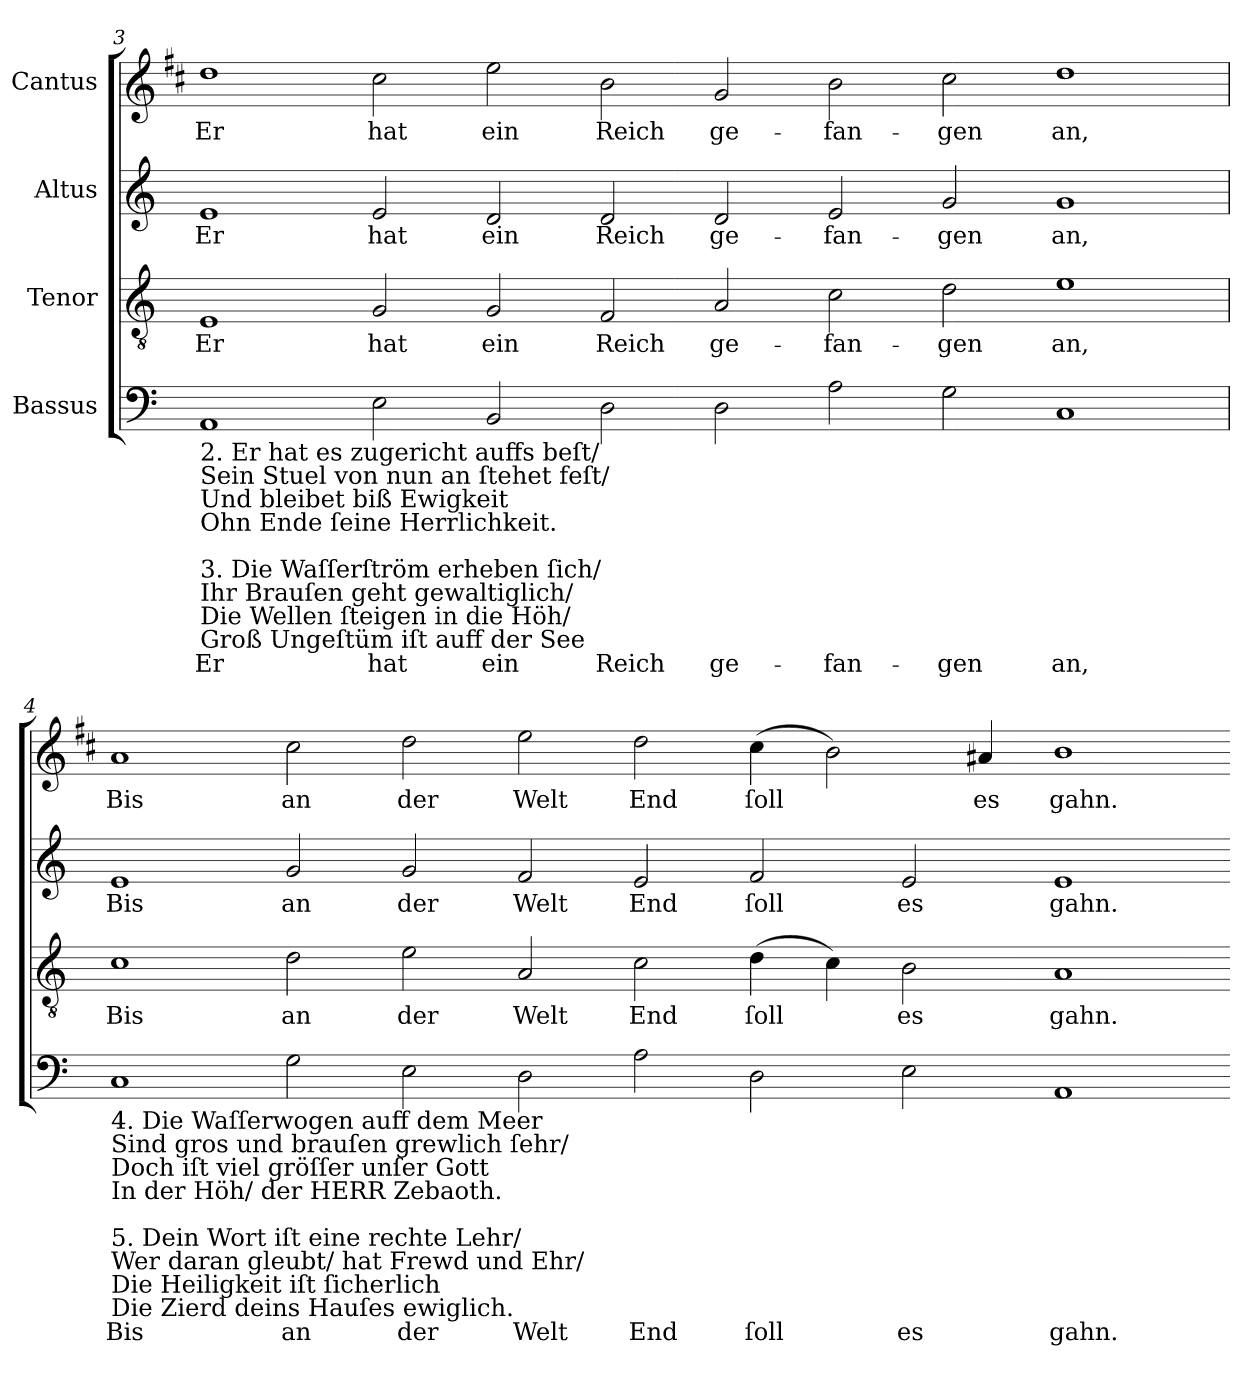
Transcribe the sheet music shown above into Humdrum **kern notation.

**kern	**text	**kern	**text	**kern	**text	**kern	**text
*part4	*part4	*part3	*part3	*part2	*part2	*part1	*part1
*staff4	*staff4	*staff3	*staff3	*staff2	*staff2	*staff1	*staff1
*I"Bassus	*	*I"Tenor	*	*I"Altus	*	*I"Cantus	*
!!LO:LB:g=z
*clefF4	*	*clefGv2	*	*clefG2	*	*clefG2	*
*	*	*	*	*	*	*ITrd1c2	*
*k[]	*	*k[]	*	*k[]	*	*k[]	*
*C:	*	*C:	*	*C:	*	*C:	*
=3	=3	=3	=3	=3	=3	=3	=3
!LO:TX:b:t=2. Er hat es zugericht auffs beſt/\nSein Stuel von nun an ſtehet feſt/\nUnd bleibet biß Ewigkeit\nOhn Ende ſeine Herrlichkeit.\n\n3. Die Waſſerſtröm erheben ſich/\nIhr Brauſen geht gewaltiglich/\nDie Wellen ſteigen in die Höh/\nGroß Ungeſtüm iſt auff der See	!	!	!	!	!	!	!
!	!LO:LY:b	!	!LO:LY:b	!	!LO:LY:b	!	!LO:LY:b
1AA	Er	1E	Er	1e	Er	1cc	Er
!	!LO:LY:b	!	!LO:LY:b	!	!LO:LY:b	!	!LO:LY:b
2E	hat	2G	hat	2e	hat	2b	hat
!	!LO:LY:b	!	!LO:LY:b	!	!LO:LY:b	!	!LO:LY:b
2BB	ein	2G	ein	2d	ein	2dd	ein
!	!LO:LY:b	!	!LO:LY:b	!	!LO:LY:b	!	!LO:LY:b
2D	Reich	2F	Reich	2d	Reich	2a	Reich
!	!LO:LY:b	!	!LO:LY:b	!	!LO:LY:b	!	!LO:LY:b
2D	ge-	2A	ge-	2d	ge-	2f	ge-
!	!LO:LY:b	!	!LO:LY:b	!	!LO:LY:b	!	!LO:LY:b
2A	-fan-	2c	-fan-	2e	-fan-	2a	-fan-
!	!LO:LY:b	!	!LO:LY:b	!	!LO:LY:b	!	!LO:LY:b
2G	-gen	2d	-gen	2g	-gen	2b	-gen
!	!LO:LY:b	!	!LO:LY:b	!	!LO:LY:b	!	!LO:LY:b
1C	an,	1e	an,	1g	an,	1cc	an,
=4	=4	=4	=4	=4	=4	=4	=4
!LO:TX:b:t=4. Die Waſſerwogen auff dem Meer\nSind gros und brauſen grewlich ſehr/\nDoch iſt viel gröſſer unſer Gott\nIn der Höh/ der HERR Zebaoth.\n\n5. Dein Wort iſt eine rechte Lehr/\nWer daran gleubt/ hat Frewd und Ehr/\nDie Heiligkeit iſt ſicherlich\nDie Zierd deins Hauſes ewiglich.	!	!	!	!	!	!	!
!	!LO:LY:b	!	!LO:LY:b	!	!LO:LY:b	!	!LO:LY:b
1C	Bis	1c	Bis	1e	Bis	1g	Bis
!	!LO:LY:b	!	!LO:LY:b	!	!LO:LY:b	!	!LO:LY:b
2G	an	2d	an	2g	an	2b	an
!	!LO:LY:b	!	!LO:LY:b	!	!LO:LY:b	!	!LO:LY:b
2E	der	2e	der	2g	der	2cc	der
!	!LO:LY:b	!	!LO:LY:b	!	!LO:LY:b	!	!LO:LY:b
2D	Welt	2A	Welt	2f	Welt	2dd	Welt
!	!LO:LY:b	!	!LO:LY:b	!	!LO:LY:b	!	!LO:LY:b
2A	End	2c	End	2e	End	2cc	End
!	!LO:LY:b	!	!LO:LY:b	!	!LO:LY:b	!	!LO:LY:b
2D	ſoll	(>4d	ſoll	2f	ſoll	(>4b	ſoll
.	.	4c)	.	.	.	2a)	.
!	!LO:LY:b	!	!LO:LY:b	!	!LO:LY:b	!	!
2E	es	2B	es	2e	es	.	.
!	!	!	!	!	!	!	!LO:LY:b
.	.	.	.	.	.	4g#X	es
!	!LO:LY:b	!	!LO:LY:b	!	!LO:LY:b	!	!LO:LY:b
1AA	gahn.	1A	gahn.	1e	gahn.	1a	gahn.
=-	=-	=-	=-	=-	=-	=-	=-
*-	*-	*-	*-	*-	*-	*-	*-
